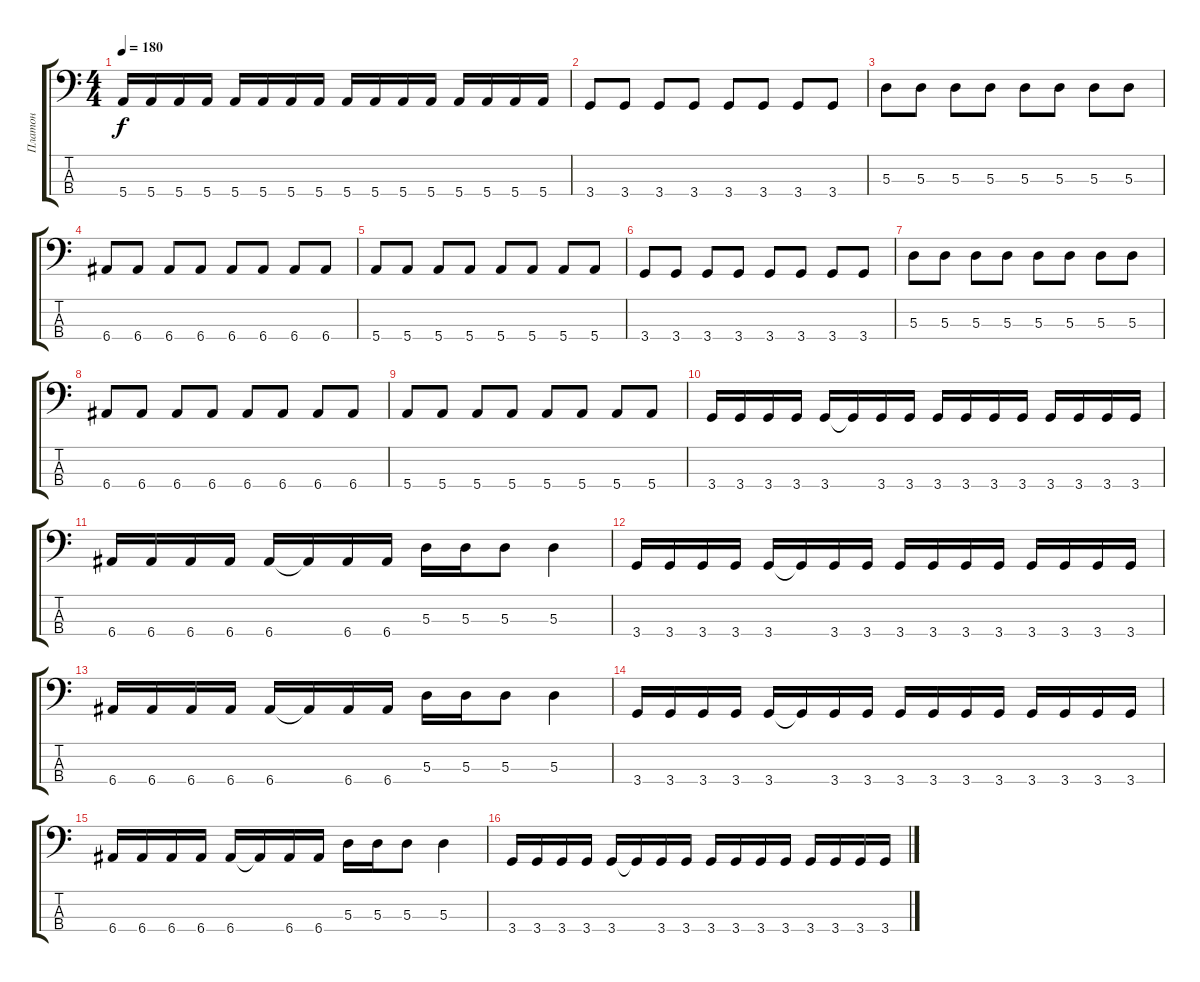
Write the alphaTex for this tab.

\track ("Платон" "Платон") {instrument electricbassfinger}
\staff {score tabs}
\tuning (G2 D2 A1 E1) {hide}
\ts (4 4)
\tempo 180
\clef f4
\ks c
5.4.16{dy f} 5.4.16 5.4.16 5.4.16 5.4.16 5.4.16 5.4.16 5.4.16 5.4.16 5.4.16 5.4.16 5.4.16 5.4.16 5.4.16 5.4.16 5.4.16 |
3.4.8 3.4.8 3.4.8 3.4.8 3.4.8 3.4.8 3.4.8 3.4.8 |
5.3.8 5.3.8 5.3.8 5.3.8 5.3.8 5.3.8 5.3.8 5.3.8 |
6.4.8 6.4.8 6.4.8 6.4.8 6.4.8 6.4.8 6.4.8 6.4.8 |
5.4.8 5.4.8 5.4.8 5.4.8 5.4.8 5.4.8 5.4.8 5.4.8 |
3.4.8 3.4.8 3.4.8 3.4.8 3.4.8 3.4.8 3.4.8 3.4.8 |
5.3.8 5.3.8 5.3.8 5.3.8 5.3.8 5.3.8 5.3.8 5.3.8 |
6.4.8 6.4.8 6.4.8 6.4.8 6.4.8 6.4.8 6.4.8 6.4.8 |
5.4.8 5.4.8 5.4.8 5.4.8 5.4.8 5.4.8 5.4.8 5.4.8 |
3.4.16 3.4.16 3.4.16 3.4.16 3.4.16 3.4{t}.16 3.4.16 3.4.16 3.4.16 3.4.16 3.4.16 3.4.16 3.4.16 3.4.16 3.4.16 3.4.16 |
6.4.16 6.4.16 6.4.16 6.4.16 6.4.16 6.4{t}.16 6.4.16 6.4.16 5.3.16 5.3.16 5.3.8 5.3.4 |
3.4.16 3.4.16 3.4.16 3.4.16 3.4.16 3.4{t}.16 3.4.16 3.4.16 3.4.16 3.4.16 3.4.16 3.4.16 3.4.16 3.4.16 3.4.16 3.4.16 |
6.4.16 6.4.16 6.4.16 6.4.16 6.4.16 6.4{t}.16 6.4.16 6.4.16 5.3.16 5.3.16 5.3.8 5.3.4 |
3.4.16 3.4.16 3.4.16 3.4.16 3.4.16 3.4{t}.16 3.4.16 3.4.16 3.4.16 3.4.16 3.4.16 3.4.16 3.4.16 3.4.16 3.4.16 3.4.16 |
6.4.16 6.4.16 6.4.16 6.4.16 6.4.16 6.4{t}.16 6.4.16 6.4.16 5.3.16 5.3.16 5.3.8 5.3.4 |
3.4.16 3.4.16 3.4.16 3.4.16 3.4.16 3.4{t}.16 3.4.16 3.4.16 3.4.16 3.4.16 3.4.16 3.4.16 3.4.16 3.4.16 3.4.16 3.4.16
